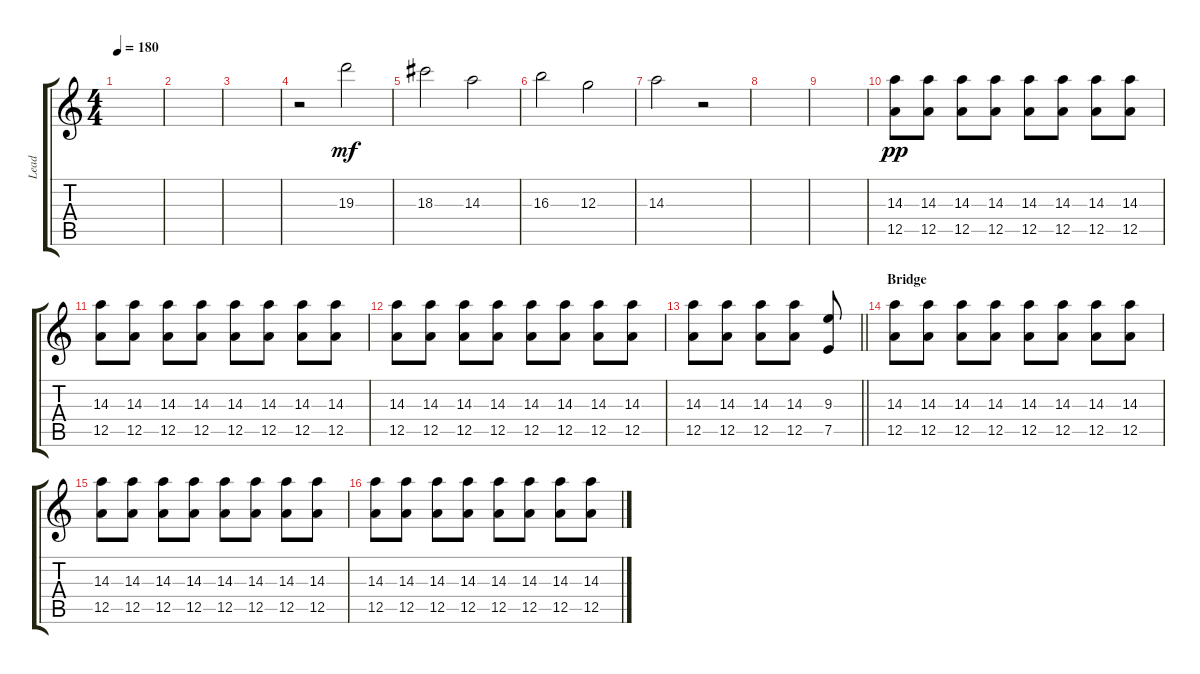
\track ("Lead" "Lead") {instrument overdrivenguitar}
\staff {score tabs}
\tuning (E4 B3 G3 D3 A2 D2) {hide}
\ts (4 4)
\tempo 180
\clef g2
\ks c
|
|
|
r.2{volume 10} 19.3.2{dy mf} |
18.3.2 14.3.2 |
16.3.2 12.3.2 |
14.3.2 r.2 |
|
|
(14.3 12.5).8{dy pp} (14.3 12.5).8 (14.3 12.5).8 (14.3 12.5).8 (14.3 12.5).8 (14.3 12.5).8 (14.3 12.5).8 (14.3 12.5).8 |
(14.3 12.5).8 (14.3 12.5).8 (14.3 12.5).8 (14.3 12.5).8 (14.3 12.5).8 (14.3 12.5).8 (14.3 12.5).8 (14.3 12.5).8 |
(14.3 12.5).8 (14.3 12.5).8 (14.3 12.5).8 (14.3 12.5).8 (14.3 12.5).8 (14.3 12.5).8 (14.3 12.5).8 (14.3 12.5).8 |
\barLineRight lightlight
(14.3 12.5).8 (14.3 12.5).8 (14.3 12.5).8 (14.3 12.5).8 (9.3 7.5).8 |
\section ("" "Bridge")
(14.3 12.5).8 (14.3 12.5).8 (14.3 12.5).8 (14.3 12.5).8 (14.3 12.5).8 (14.3 12.5).8 (14.3 12.5).8 (14.3 12.5).8 |
(14.3 12.5).8 (14.3 12.5).8 (14.3 12.5).8 (14.3 12.5).8 (14.3 12.5).8 (14.3 12.5).8 (14.3 12.5).8 (14.3 12.5).8 |
(14.3 12.5).8 (14.3 12.5).8 (14.3 12.5).8 (14.3 12.5).8 (14.3 12.5).8 (14.3 12.5).8 (14.3 12.5).8 (14.3 12.5).8
